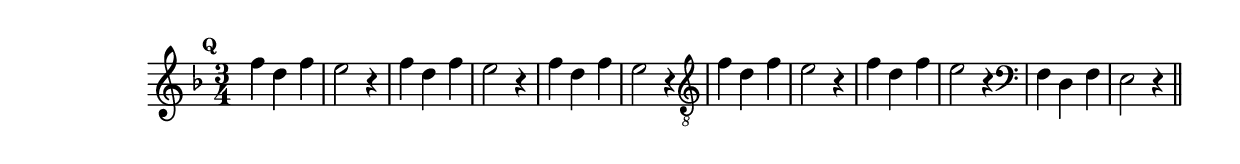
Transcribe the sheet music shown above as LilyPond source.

%% -*- coding: utf-8 -*-
\version "2.16.0"

%% \header { texidoc="Perguntas e Respostas"}

\relative c'' {

  \override Staff.TimeSignature #'style = #'()
  \time 3/4 
  \override Score.BarNumber #'transparent = ##t
  \override Score.RehearsalMark #'font-size = #-2
  \override Score.BarNumber #'transparent = ##t
  \set Score.markFormatter = #format-mark-numbers
  \key d \minor

  \mark 16

  %% CAVAQUINHO - BANJO
  \tag #'cv {
    f4 d f | e2 r4 
  }

  %% BANDOLIM
  \tag #'bd {
    f4 d f | e2 r4 
  }

  %% VIOLA
  \tag #'va {
    f4 d f | e2 r4 
  }

  %% VIOLÃO TENOR
  \tag #'vt {
    \clef "G_8"
    f,4 d f | e2 r4         
  }

  %% VIOLÃO
  \tag #'vi {
    \clef "G_8"
    f4 d f | e2 r4 
  }

  %% BAIXO - BAIXOLÃO
  \tag #'bx {
    \clef bass
    f,4 d f | e2 r4          
  }


  %% END DOCUMENT
  \bar "||"
}
